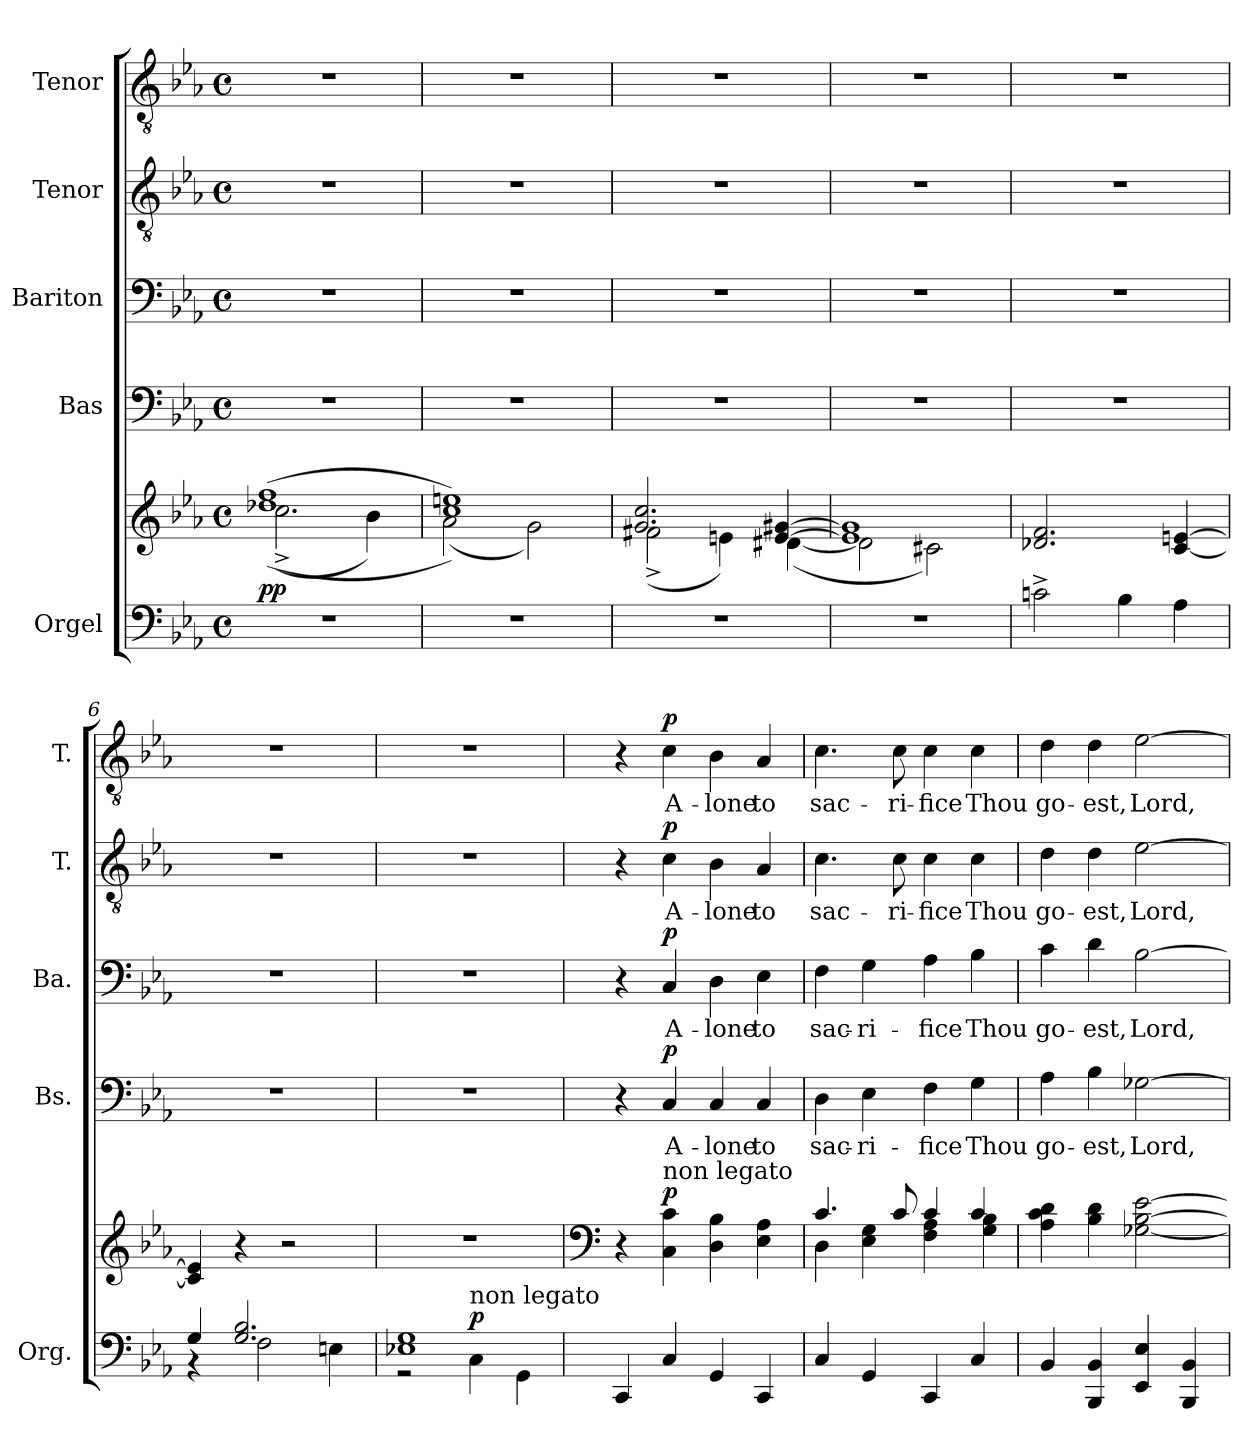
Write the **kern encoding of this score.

**kern	**kern	**dynam	**kern	**text	**dynam	**kern	**text	**dynam	**kern	**text	**dynam	**kern	**text	**dynam
*part5	*part5	*part5	*part4	*part4	*part4	*part3	*part3	*part3	*part2	*part2	*part2	*part1	*part1	*part1
*staff6	*staff5	*staff5/6	*staff4	*staff4	*staff4	*staff3	*staff3	*staff3	*staff2	*staff2	*staff2	*staff1	*staff1	*staff1
*I"Orgel	*	*	*I"Bas	*	*	*I"Bariton	*	*	*I"Tenor	*	*	*I"Tenor	*	*
*I'Org.	*	*	*I'Bs.	*	*	*I'Ba.	*	*	*I'T.	*	*	*I'T.	*	*
*clefF4	*clefG2	*	*clefF4	*	*	*clefF4	*	*	*clefGv2	*	*	*clefGv2	*	*
*k[b-e-a-]	*k[b-e-a-]	*	*k[b-e-a-]	*	*	*k[b-e-a-]	*	*	*k[b-e-a-]	*	*	*k[b-e-a-]	*	*
*M4/4	*M4/4	*	*M4/4	*	*	*M4/4	*	*	*M4/4	*	*	*M4/4	*	*
*met(c)	*met(c)	*	*met(c)	*	*	*met(c)	*	*	*met(c)	*	*	*met(c)	*	*
*MM80	*MM80	*	*MM80	*	*	*MM80	*	*	*MM80	*	*	*MM80	*	*
=1	=1	=1	=1	=1	=1	=1	=1	=1	=1	=1	=1	=1	=1	=1
*	*^	*	*	*	*	*	*	*	*	*	*	*	*	*
!	!	!	!LO:DY:a=2	!	!	!	!	!	!	!	!	!	!	!	!
!	!	!	!LO:DY:n=1:a	!	!	!	!	!	!	!	!	!	!	!	!
1r	((1dd-X 1ff	(2.cc^\	p p	1r	.	.	1r	.	.	1r	.	.	1r	.	.
.	.	4b-\)	.	.	.	.	.	.	.	.	.	.	.	.	.
=2	=2	=2	=2	=2	=2	=2	=2	=2	=2	=2	=2	=2	=2	=2	=2
1r	1cc 1een))	(2a-\	.	1r	.	.	1r	.	.	1r	.	.	1r	.	.
.	.	2g\)	.	.	.	.	.	.	.	.	.	.	.	.	.
=3	=3	=3	=3	=3	=3	=3	=3	=3	=3	=3	=3	=3	=3	=3	=3
1r	2.g/ 2.cc/	(2f#X^\	.	1r	.	.	1r	.	.	1r	.	.	1r	.	.
.	.	4en\)	.	.	.	.	.	.	.	.	.	.	.	.	.
.	[4e/ [4g#X/	([4d#X\	.	.	.	.	.	.	.	.	.	.	.	.	.
=4	=4	=4	=4	=4	=4	=4	=4	=4	=4	=4	=4	=4	=4	=4	=4
1r	1e] 1g#]	2d#\]	.	1r	.	.	1r	.	.	1r	.	.	1r	.	.
.	.	2c#X\)	.	.	.	.	.	.	.	.	.	.	.	.	.
*	*v	*v	*	*	*	*	*	*	*	*	*	*	*	*	*
=5	=5	=5	=5	=5	=5	=5	=5	=5	=5	=5	=5	=5	=5	=5
2cn^\	2.d-X/ 2.f/	.	1r	.	.	1r	.	.	1r	.	.	1r	.	.
4B-\	.	.	.	.	.	.	.	.	.	.	.	.	.	.
4A-\	[4c/ [4en/	.	.	.	.	.	.	.	.	.	.	.	.	.
=6	=6	=6	=6	=6	=6	=6	=6	=6	=6	=6	=6	=6	=6	=6
*^	*	*	*	*	*	*	*	*	*	*	*	*	*	*
4G/	4r	4c/] 4e/]	.	1r	.	.	1r	.	.	1r	.	.	1r	.	.
2.G/ 2.B-/	2F\	4r	.	.	.	.	.	.	.	.	.	.	.	.	.
.	.	2r	.	.	.	.	.	.	.	.	.	.	.	.	.
.	4En\	.	.	.	.	.	.	.	.	.	.	.	.	.	.
=7	=7	=7	=7	=7	=7	=7	=7	=7	=7	=7	=7	=7	=7	=7	=7
1E-X 1G	2r	1r	.	1r	.	.	1r	.	.	1r	.	.	1r	.	.
!	!LO:TX:a:t=non legato	!	!	!	!	!	!	!	!	!	!	!	!	!	!
!	!	!	!LO:DY:a=2	!	!	!	!	!	!	!	!	!	!	!	!
.	4C\	.	p	.	.	.	.	.	.	.	.	.	.	.	.
.	4GG\	.	.	.	.	.	.	.	.	.	.	.	.	.	.
*v	*v	*	*	*	*	*	*	*	*	*	*	*	*	*	*
!!LO:LB:g=z
=8	=8	=8	=8	=8	=8	=8	=8	=8	=8	=8	=8	=8	=8	=8
*	*clefF4	*	*	*	*	*	*	*	*	*	*	*	*	*
4CC/	4r	.	4r	.	.	4r	.	.	4r	.	.	4r	.	.
!	!LO:TX:a:t=non legato	!	!	!	!	!	!	!	!	!	!	!	!	!
!	!	!LO:DY:a	!	!	!LO:DY:a	!	!	!LO:DY:a	!	!	!LO:DY:a	!	!	!LO:DY:a
4C/	4C\ 4c\	p	4C/	A-	p	4C/	A-	p	4c\	A-	p	4c\	A-	p
4GG/	4D\ 4B-\	.	4C/	-lone	.	4D\	-lone	.	4B-\	-lone	.	4B-\	-lone	.
4CC/	4E-\ 4A-\	.	4C/	to	.	4E-\	to	.	4A-/	to	.	4A-/	to	.
=9	=9	=9	=9	=9	=9	=9	=9	=9	=9	=9	=9	=9	=9	=9
*	*^	*	*	*	*	*	*	*	*	*	*	*	*	*
4C/	4.c/	4D\	.	4D\	sac-	.	4F\	sac-	.	4.c\	sac-	.	4.c\	sac-	.
4GG/	.	4E-\ 4G\	.	4E-\	-ri-	.	4G\	-ri-	.	.	.	.	.	.	.
.	8c/	.	.	.	.	.	.	.	.	8c\	-ri-	.	8c\	-ri-	.
4CC/	4c/	4F\ 4A-\	.	4F\	-fice	.	4A-\	-fice	.	4c\	-fice	.	4c\	-fice	.
4C/	4c/	4G\ 4B-\	.	4G\	Thou	.	4B-\	Thou	.	4c\	Thou	.	4c\	Thou	.
*	*v	*v	*	*	*	*	*	*	*	*	*	*	*	*	*
=10	=10	=10	=10	=10	=10	=10	=10	=10	=10	=10	=10	=10	=10	=10
4BB-/	4A-\ 4c\ 4d\	.	4A-\	go-	.	4c\	go-	.	4d\	go-	.	4d\	go-	.
4BBB-/ 4BB-/	4B-\ 4d\	.	4B-\	-est,	.	4d\	-est,	.	4d\	-est,	.	4d\	-est,	.
4EE-/ 4E-/	[2G-X\ [2B-\ [2e-\	.	[2G-X\	Lord,	.	[2B-\	Lord,	.	[2e-\	Lord,	.	[2e-\	Lord,	.
4BBB-/ 4BB-/	.	.	.	.	.	.	.	.	.	.	.	.	.	.
=	=	=	=	=	=	=	=	=	=	=	=	=	=	=
*-	*-	*-	*-	*-	*-	*-	*-	*-	*-	*-	*-	*-	*-	*-
